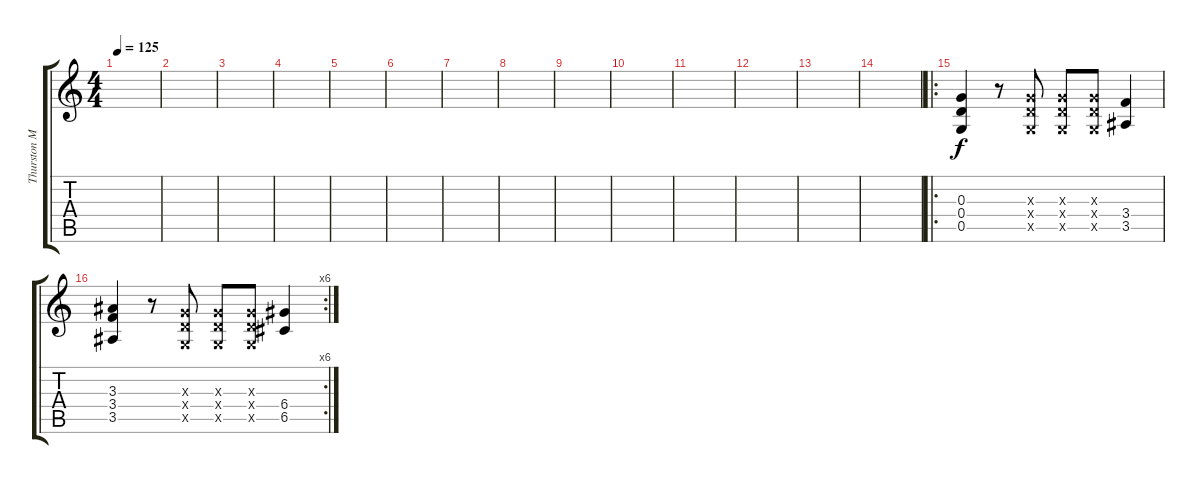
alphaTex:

\track ("Thurston Moore" "Thurston M") {instrument distortionguitar}
\staff {score tabs}
\tuning (E4 B3 G3 D3 G2 E2) {hide}
\ts (4 4)
\tempo 125
\clef g2
\ks c
|
|
|
|
|
|
|
|
|
|
|
|
|
|
\ro
(0.3 0.4 0.5).4 r.8 (0.3{x} 0.4{x} 0.5{x}).8 (0.3{x} 0.4{x} 0.5{x}).8 (0.3{x} 0.4{x} 0.5{x}).8 (3.4 3.5).4 |
\rc 6
(3.3 3.4 3.5).4 r.8 (0.3{x} 0.4{x} 0.5{x}).8 (0.3{x} 0.4{x} 0.5{x}).8 (0.3{x} 0.4{x} 0.5{x}).8 (6.4 6.5).4
